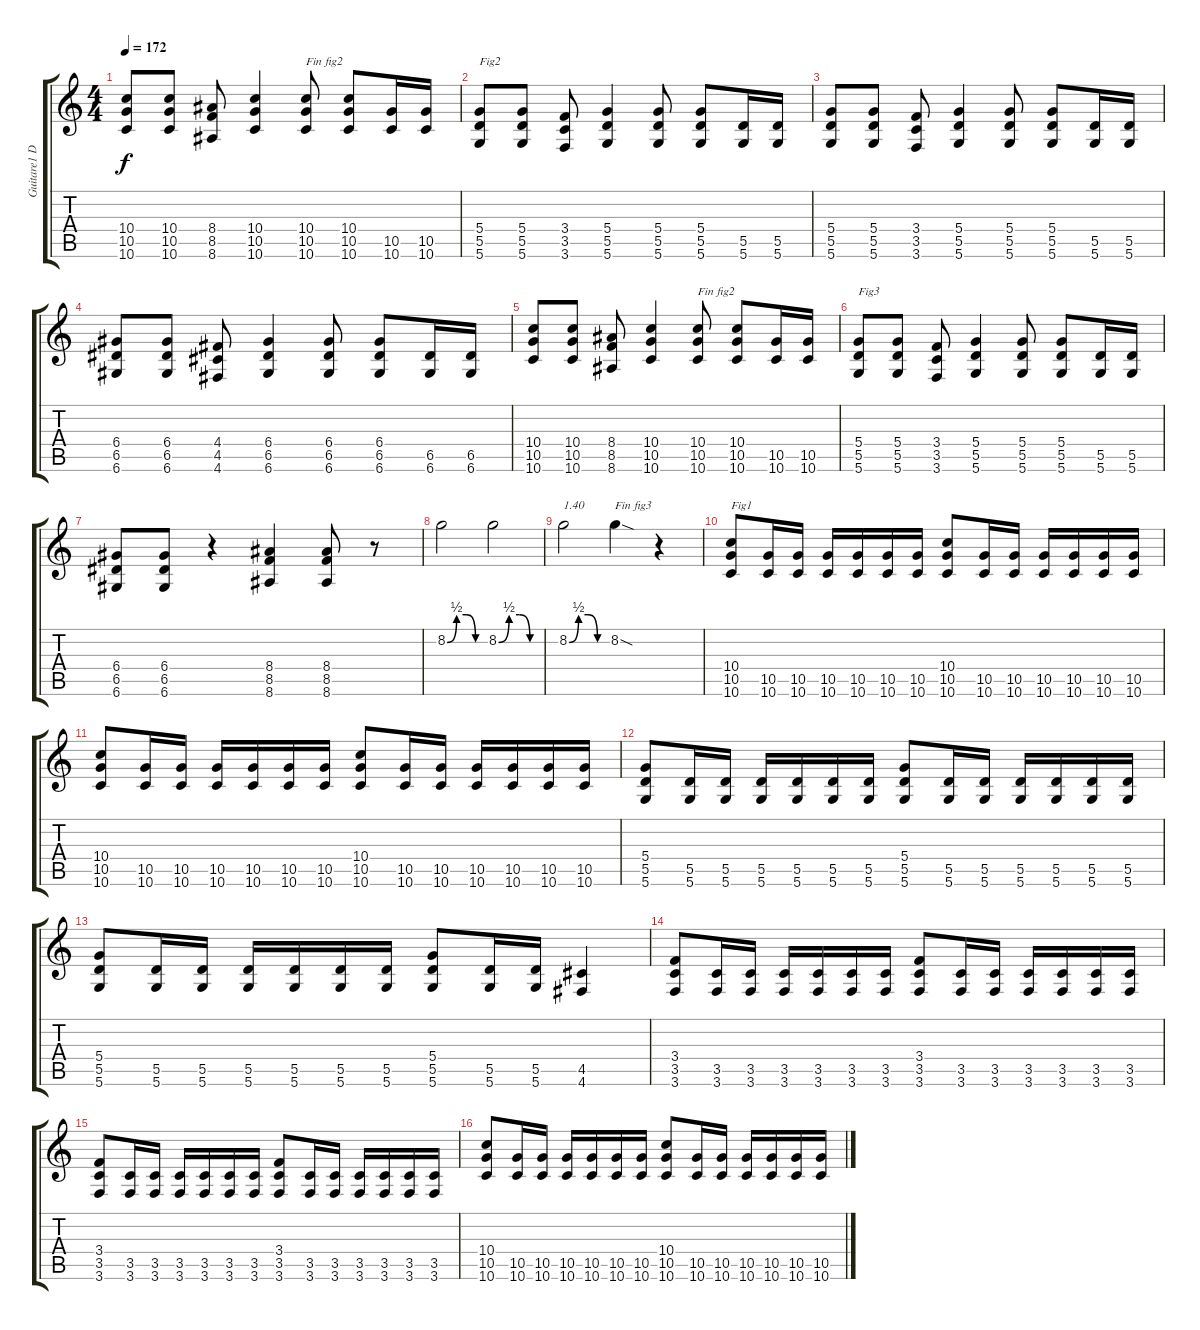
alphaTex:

\track ("Guitare1 Dr-D" "Guitare1 D") {instrument distortionguitar}
\staff {score tabs}
\tuning (E4 B3 G3 D3 A2 D2) {hide}
\ts (4 4)
\tempo 172
\clef g2
\ks c
(10.4 10.5 10.6).8{dy f} (10.4 10.5 10.6).8 (8.4 8.5 8.6).8 (10.4 10.5 10.6).4 (10.4 10.5 10.6).8{txt "Fin fig2"} (10.4 10.5 10.6).8 (10.5 10.6).16 (10.5 10.6).16 |
(5.4 5.5 5.6).8{txt "Fig2"} (5.4 5.5 5.6).8 (3.4 3.5 3.6).8 (5.4 5.5 5.6).4 (5.4 5.5 5.6).8 (5.4 5.5 5.6).8 (5.5 5.6).16 (5.5 5.6).16 |
(5.4 5.5 5.6).8 (5.4 5.5 5.6).8 (3.4 3.5 3.6).8 (5.4 5.5 5.6).4 (5.4 5.5 5.6).8 (5.4 5.5 5.6).8 (5.5 5.6).16 (5.5 5.6).16 |
(6.4 6.5 6.6).8 (6.4 6.5 6.6).8 (4.4 4.5 4.6).8 (6.4 6.5 6.6).4 (6.4 6.5 6.6).8 (6.4 6.5 6.6).8 (6.5 6.6).16 (6.5 6.6).16 |
(10.4 10.5 10.6).8 (10.4 10.5 10.6).8 (8.4 8.5 8.6).8 (10.4 10.5 10.6).4 (10.4 10.5 10.6).8{txt "Fin fig2"} (10.4 10.5 10.6).8 (10.5 10.6).16 (10.5 10.6).16 |
(5.4 5.5 5.6).8{txt "Fig3"} (5.4 5.5 5.6).8 (3.4 3.5 3.6).8 (5.4 5.5 5.6).4 (5.4 5.5 5.6).8 (5.4 5.5 5.6).8 (5.5 5.6).16 (5.5 5.6).16 |
(6.4 6.5 6.6).8 (6.4 6.5 6.6).8 r.4 (8.4 8.5 8.6).4 (8.4 8.5 8.6).8 r.8 |
8.2{be (custom 0 0 15 2 30 2 45 0 60 0)}.2 8.2{be (custom 0 0 15 2 30 2 45 0 60 0)}.2 |
8.2{be (custom 0 0 15 2 30 2 45 0 60 0)}.2{txt "1.40"} 8.2{sod}.4{txt "Fin fig3"} r.4 |
(10.4 10.5 10.6).8{txt "Fig1"} (10.5 10.6).16 (10.5 10.6).16 (10.5 10.6).16 (10.5 10.6).16 (10.5 10.6).16 (10.5 10.6).16 (10.4 10.5 10.6).8 (10.5 10.6).16 (10.5 10.6).16 (10.5 10.6).16 (10.5 10.6).16 (10.5 10.6).16 (10.5 10.6).16 |
(10.4 10.5 10.6).8 (10.5 10.6).16 (10.5 10.6).16 (10.5 10.6).16 (10.5 10.6).16 (10.5 10.6).16 (10.5 10.6).16 (10.4 10.5 10.6).8 (10.5 10.6).16 (10.5 10.6).16 (10.5 10.6).16 (10.5 10.6).16 (10.5 10.6).16 (10.5 10.6).16 |
(5.4 5.5 5.6).8 (5.5 5.6).16 (5.5 5.6).16 (5.5 5.6).16 (5.5 5.6).16 (5.5 5.6).16 (5.5 5.6).16 (5.4 5.5 5.6).8 (5.5 5.6).16 (5.5 5.6).16 (5.5 5.6).16 (5.5 5.6).16 (5.5 5.6).16 (5.5 5.6).16 |
(5.4 5.5 5.6).8 (5.5 5.6).16 (5.5 5.6).16 (5.5 5.6).16 (5.5 5.6).16 (5.5 5.6).16 (5.5 5.6).16 (5.4 5.5 5.6).8 (5.5 5.6).16 (5.5 5.6).16 (4.5 4.6).4 |
(3.4 3.5 3.6).8 (3.5 3.6).16 (3.5 3.6).16 (3.5 3.6).16 (3.5 3.6).16 (3.5 3.6).16 (3.5 3.6).16 (3.4 3.5 3.6).8 (3.5 3.6).16 (3.5 3.6).16 (3.5 3.6).16 (3.5 3.6).16 (3.5 3.6).16 (3.5 3.6).16 |
(3.4 3.5 3.6).8 (3.5 3.6).16 (3.5 3.6).16 (3.5 3.6).16 (3.5 3.6).16 (3.5 3.6).16 (3.5 3.6).16 (3.4 3.5 3.6).8 (3.5 3.6).16 (3.5 3.6).16 (3.5 3.6).16 (3.5 3.6).16 (3.5 3.6).16 (3.5 3.6).16 |
(10.4 10.5 10.6).8 (10.5 10.6).16 (10.5 10.6).16 (10.5 10.6).16 (10.5 10.6).16 (10.5 10.6).16 (10.5 10.6).16 (10.4 10.5 10.6).8 (10.5 10.6).16 (10.5 10.6).16 (10.5 10.6).16 (10.5 10.6).16 (10.5 10.6).16 (10.5 10.6).16
